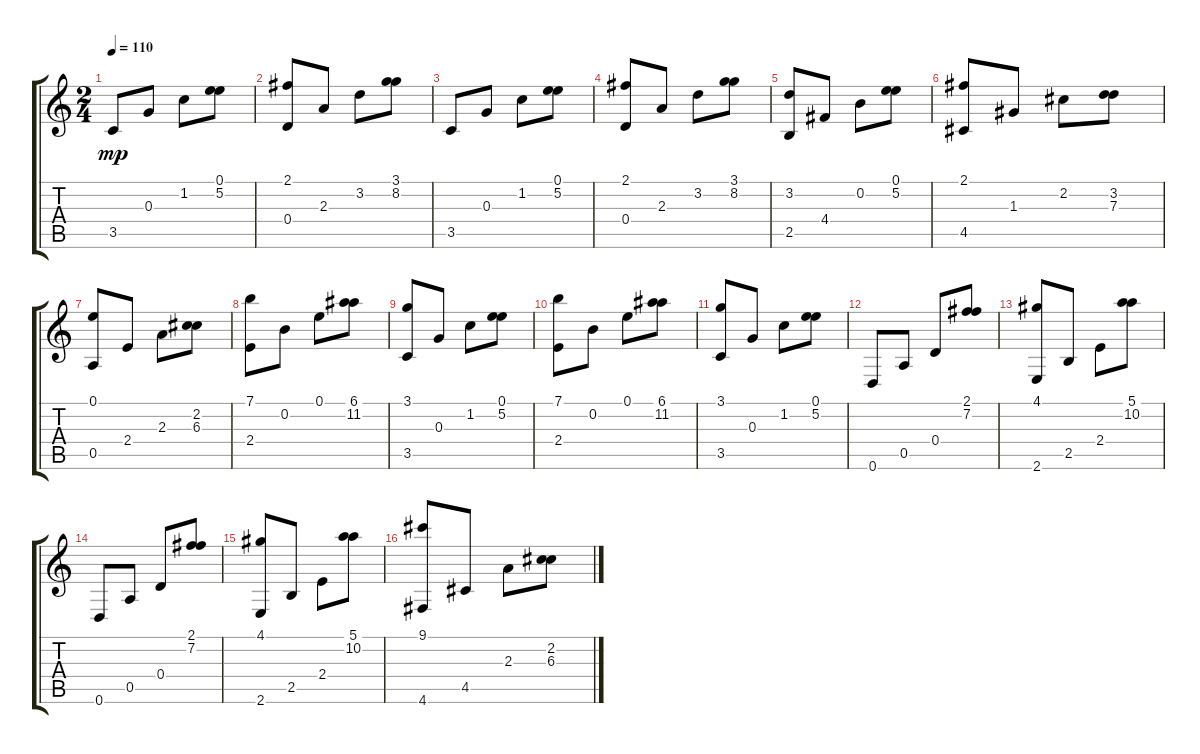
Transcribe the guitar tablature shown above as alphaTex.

\track "" {instrument acousticguitarnylon}
\staff {score tabs}
\tuning (E4 B3 G3 D3 A2 D2) {hide}
\ts (2 4)
\tempo 110
\clef g2
\ks c
3.5.8{dy mp} 0.3.8 1.2.8 (0.1 5.2).8 |
(2.1 0.4).8 2.3.8 3.2.8 (3.1 8.2).8 |
3.5.8 0.3.8 1.2.8 (0.1 5.2).8 |
(2.1 0.4).8 2.3.8 3.2.8 (3.1 8.2).8 |
(3.2 2.5).8 4.4.8 0.2.8 (0.1 5.2).8 |
(2.1 4.5).8 1.3.8 2.2.8 (3.2 7.3).8 |
(0.1 0.5).8 2.4.8 2.3.8 (2.2 6.3).8 |
(7.1 2.4).8 0.2.8 0.1.8 (6.1 11.2).8 |
(3.1 3.5).8 0.3.8 1.2.8 (0.1 5.2).8 |
(7.1 2.4).8 0.2.8 0.1.8 (6.1 11.2).8 |
(3.1 3.5).8 0.3.8 1.2.8 (0.1 5.2).8 |
0.6.8 0.5.8 0.4.8 (2.1 7.2).8 |
(4.1 2.6).8 2.5.8 2.4.8 (5.1 10.2).8 |
0.6.8 0.5.8 0.4.8 (2.1 7.2).8 |
(4.1 2.6).8 2.5.8 2.4.8 (5.1 10.2).8 |
(9.1 4.6).8 4.5.8 2.3.8 (2.2 6.3).8
